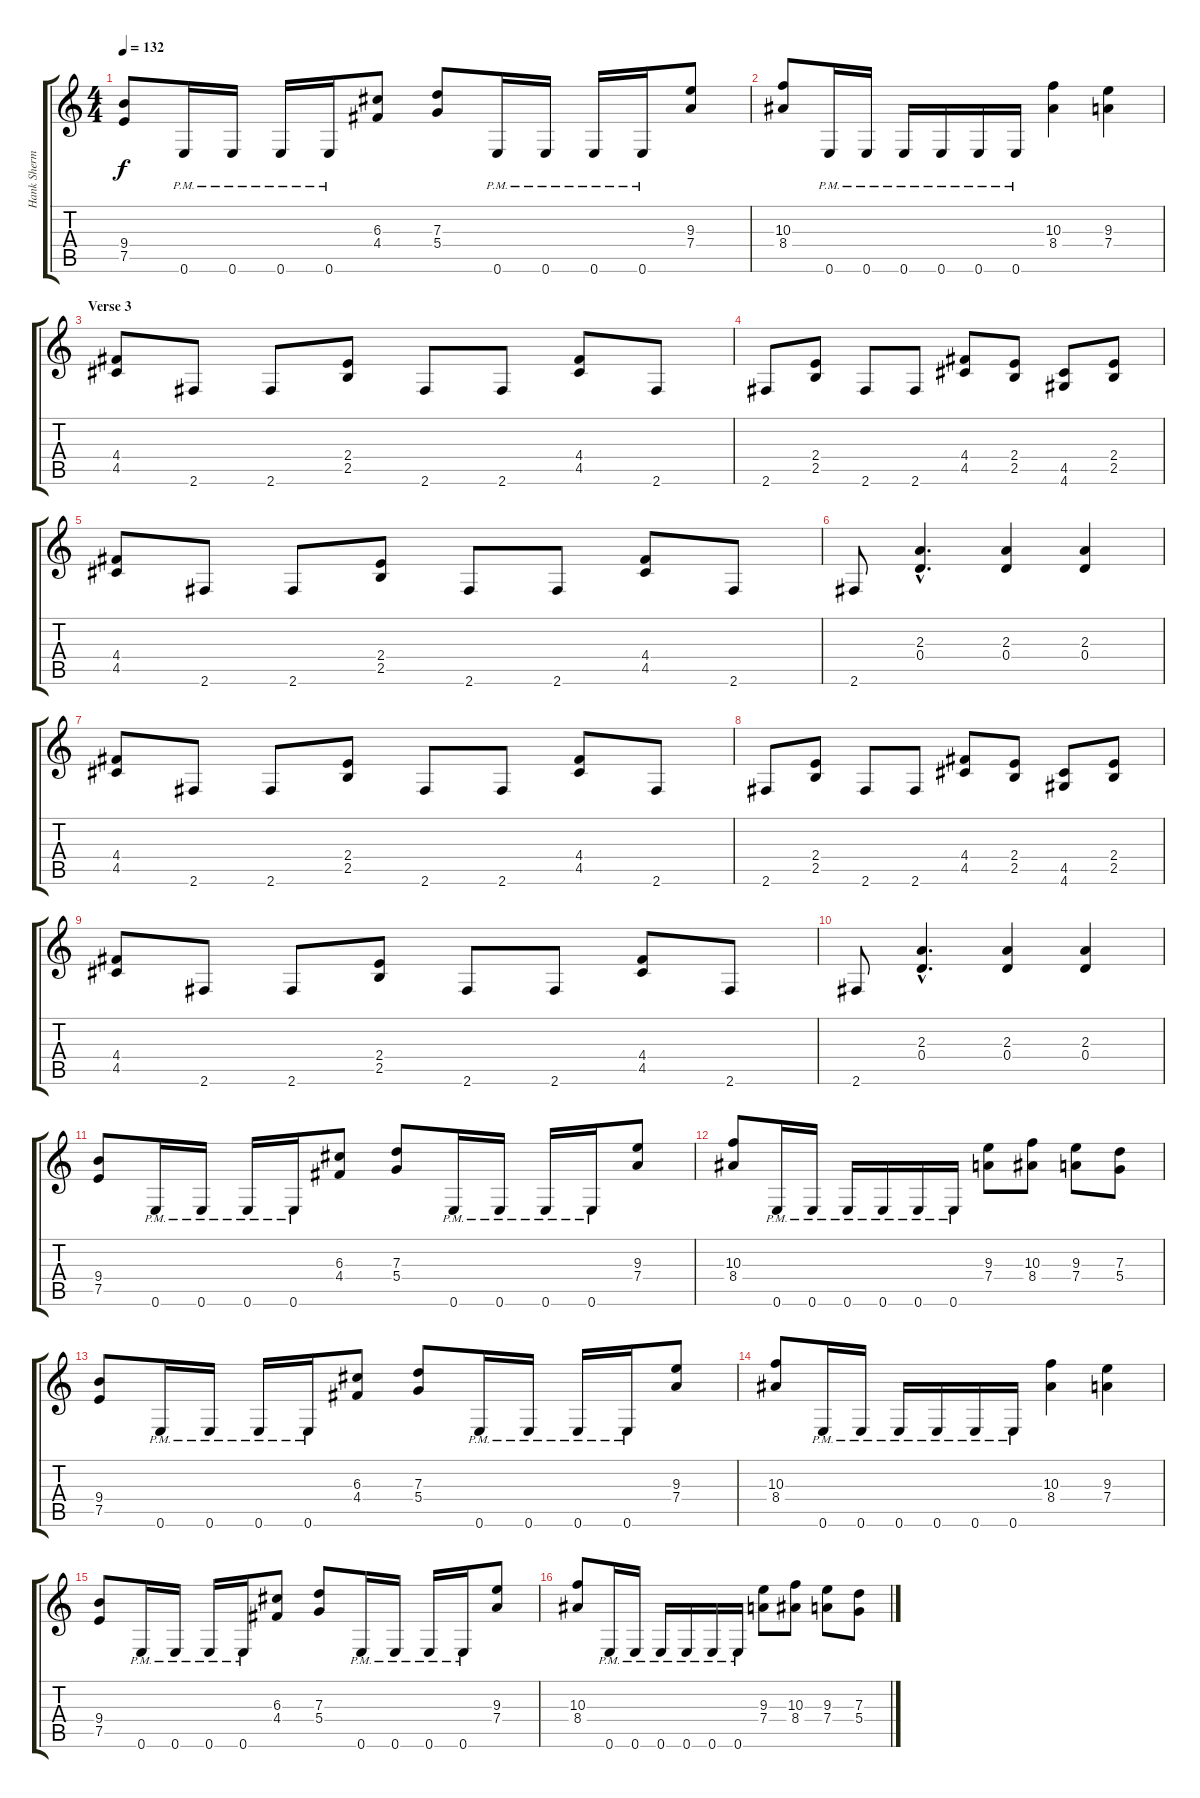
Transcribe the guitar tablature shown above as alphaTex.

\track ("Hank Shermann" "Hank Sherm") {instrument distortionguitar}
\staff {score tabs}
\tuning (E4 B3 G3 D3 A2 E2) {hide}
\ts (4 4)
\tempo 132
\clef g2
\ks c
(9.4 7.5).8{dy f} 0.6{pm}.16 0.6{pm}.16 0.6{pm}.16 0.6{pm}.16 (6.3 4.4).8 (7.3 5.4).8 0.6{pm}.16 0.6{pm}.16 0.6{pm}.16 0.6{pm}.16 (9.3 7.4).8 |
(10.3 8.4).8 0.6{pm}.16 0.6{pm}.16 0.6{pm}.16 0.6{pm}.16 0.6{pm}.16 0.6{pm}.16 (10.3 8.4).4 (9.3 7.4).4 |
\section ("" "Verse 3")
(4.4 4.5).8 2.6.8 2.6.8 (2.4 2.5).8 2.6.8 2.6.8 (4.4 4.5).8 2.6.8 |
2.6.8 (2.4 2.5).8 2.6.8 2.6.8 (4.4 4.5).8 (2.4 2.5).8 (4.5 4.6).8 (2.4 2.5).8 |
(4.4 4.5).8 2.6.8 2.6.8 (2.4 2.5).8 2.6.8 2.6.8 (4.4 4.5).8 2.6.8 |
2.6.8 (2.3{hac} 0.4{hac}).4{d} (2.3 0.4).4 (2.3 0.4).4 |
(4.4 4.5).8 2.6.8 2.6.8 (2.4 2.5).8 2.6.8 2.6.8 (4.4 4.5).8 2.6.8 |
2.6.8 (2.4 2.5).8 2.6.8 2.6.8 (4.4 4.5).8 (2.4 2.5).8 (4.5 4.6).8 (2.4 2.5).8 |
(4.4 4.5).8 2.6.8 2.6.8 (2.4 2.5).8 2.6.8 2.6.8 (4.4 4.5).8 2.6.8 |
2.6.8 (2.3{hac} 0.4{hac}).4{d} (2.3 0.4).4 (2.3 0.4).4 |
(9.4 7.5).8 0.6{pm}.16 0.6{pm}.16 0.6{pm}.16 0.6{pm}.16 (6.3 4.4).8 (7.3 5.4).8 0.6{pm}.16 0.6{pm}.16 0.6{pm}.16 0.6{pm}.16 (9.3 7.4).8 |
(10.3 8.4).8 0.6{pm}.16 0.6{pm}.16 0.6{pm}.16 0.6{pm}.16 0.6{pm}.16 0.6{pm}.16 (9.3 7.4).8 (10.3 8.4).8 (9.3 7.4).8 (7.3 5.4).8 |
(9.4 7.5).8 0.6{pm}.16 0.6{pm}.16 0.6{pm}.16 0.6{pm}.16 (6.3 4.4).8 (7.3 5.4).8 0.6{pm}.16 0.6{pm}.16 0.6{pm}.16 0.6{pm}.16 (9.3 7.4).8 |
(10.3 8.4).8 0.6{pm}.16 0.6{pm}.16 0.6{pm}.16 0.6{pm}.16 0.6{pm}.16 0.6{pm}.16 (10.3 8.4).4 (9.3 7.4).4 |
(9.4 7.5).8 0.6{pm}.16 0.6{pm}.16 0.6{pm}.16 0.6{pm}.16 (6.3 4.4).8 (7.3 5.4).8 0.6{pm}.16 0.6{pm}.16 0.6{pm}.16 0.6{pm}.16 (9.3 7.4).8 |
(10.3 8.4).8 0.6{pm}.16 0.6{pm}.16 0.6{pm}.16 0.6{pm}.16 0.6{pm}.16 0.6{pm}.16 (9.3 7.4).8 (10.3 8.4).8 (9.3 7.4).8 (7.3 5.4).8
